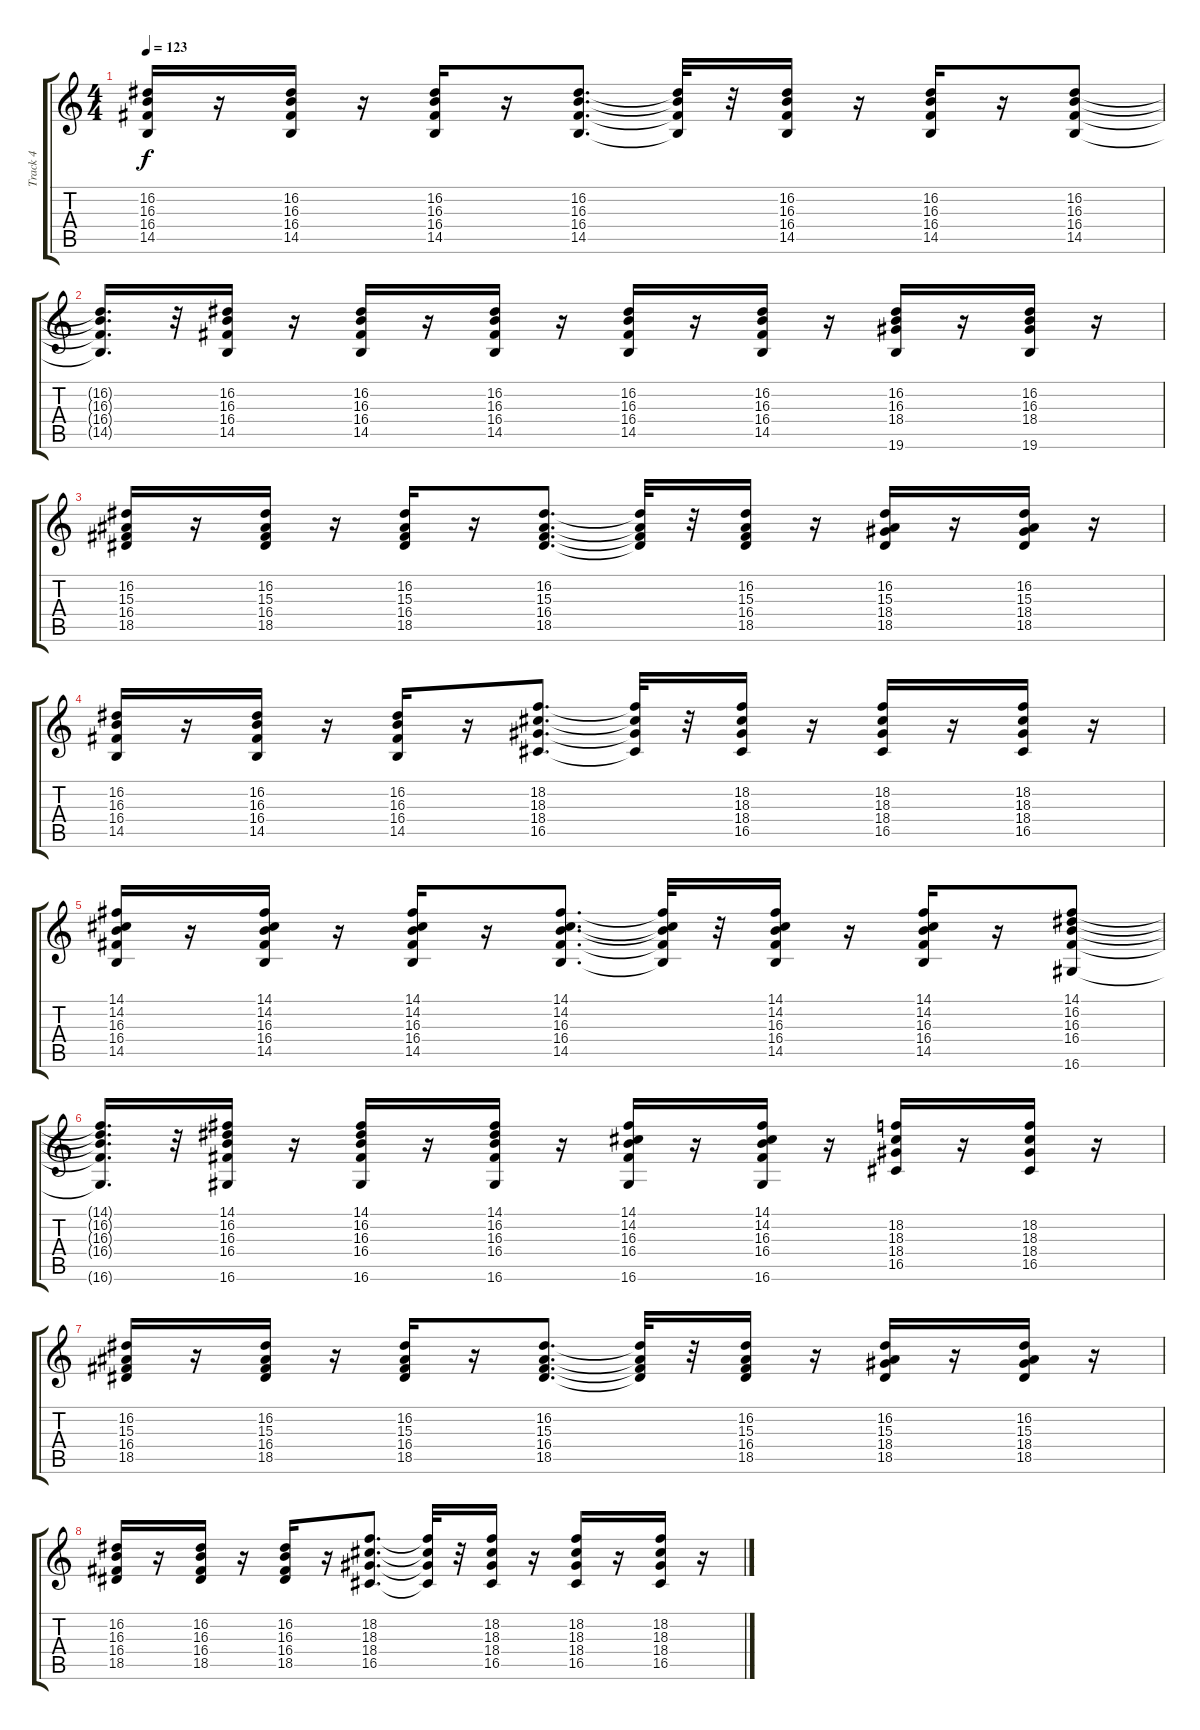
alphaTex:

\track ("Track 4" "Track 4") {instrument brasssection}
\staff {score tabs}
\tuning (E4 B3 G3 D3 A2 E2) {hide}
\ts (4 4)
\tempo 123
\clef g2
\ks c
(16.2 16.3 16.4 14.5).16{dy f} r.16 (16.2 16.3 16.4 14.5).16 r.16 (16.2 16.3 16.4 14.5).16 r.16 (16.2 16.3 16.4 14.5).8{d} (16.2{t} 16.3{t} 16.4{t} 14.5{t}).32 r.32 (16.2 16.3 16.4 14.5).16 r.16 (16.2 16.3 16.4 14.5).16 r.16 (16.2 16.3 16.4 14.5).8 |
(16.2{t} 16.3{t} 16.4{t} 14.5{t}).16{d} r.32 (16.2 16.3 16.4 14.5).16 r.16 (16.2 16.3 16.4 14.5).16 r.16 (16.2 16.3 16.4 14.5).16 r.16 (16.2 16.3 16.4 14.5).16 r.16 (16.2 16.3 16.4 14.5).16 r.16 (16.2 16.3 18.4 19.6).16 r.16 (16.2 16.3 18.4 19.6).16 r.16 |
(16.2 15.3 16.4 18.5).16 r.16 (16.2 15.3 16.4 18.5).16 r.16 (16.2 15.3 16.4 18.5).16 r.16 (16.2 15.3 16.4 18.5).8{d} (16.2{t} 15.3{t} 16.4{t} 18.5{t}).32 r.32 (16.2 15.3 16.4 18.5).16 r.16 (16.2 15.3 18.4 18.5).16 r.16 (16.2 15.3 18.4 18.5).16 r.16 |
(16.2 16.3 16.4 14.5).16 r.16 (16.2 16.3 16.4 14.5).16 r.16 (16.2 16.3 16.4 14.5).16 r.16 (18.2 18.3 18.4 16.5).8{d} (18.2{t} 18.3{t} 18.4{t} 16.5{t}).32 r.32 (18.2 18.3 18.4 16.5).16 r.16 (18.2 18.3 18.4 16.5).16 r.16 (18.2 18.3 18.4 16.5).16 r.16 |
(14.1 14.2 16.3 16.4 14.5).16 r.16 (14.1 14.2 16.3 16.4 14.5).16 r.16 (14.1 14.2 16.3 16.4 14.5).16 r.16 (14.1 14.2 16.3 16.4 14.5).8{d} (14.1{t} 14.2{t} 16.3{t} 16.4{t} 14.5{t}).32 r.32 (14.1 14.2 16.3 16.4 14.5).16 r.16 (14.1 14.2 16.3 16.4 14.5).16 r.16 (14.1 16.2 16.3 16.4 16.6).8 |
(14.1{t} 16.2{t} 16.3{t} 16.4{t} 16.6{t}).16{d} r.32 (14.1 16.2 16.3 16.4 16.6).16 r.16 (14.1 16.2 16.3 16.4 16.6).16 r.16 (14.1 16.2 16.3 16.4 16.6).16 r.16 (14.1 14.2 16.3 16.4 16.6).16 r.16 (14.1 14.2 16.3 16.4 16.6).16 r.16 (18.2 18.3 18.4 16.5).16 r.16 (18.2 18.3 18.4 16.5).16 r.16 |
(16.2 15.3 16.4 18.5).16 r.16 (16.2 15.3 16.4 18.5).16 r.16 (16.2 15.3 16.4 18.5).16 r.16 (16.2 15.3 16.4 18.5).8{d} (16.2{t} 15.3{t} 16.4{t} 18.5{t}).32 r.32 (16.2 15.3 16.4 18.5).16 r.16 (16.2 15.3 18.4 18.5).16 r.16 (16.2 15.3 18.4 18.5).16 r.16 |
(16.2 16.3 16.4 18.5).16 r.16 (16.2 16.3 16.4 18.5).16 r.16 (16.2 16.3 16.4 18.5).16 r.16 (18.2 18.3 18.4 16.5).8{d} (18.2{t} 18.3{t} 18.4{t} 16.5{t}).32 r.32 (18.2 18.3 18.4 16.5).16 r.16 (18.2 18.3 18.4 16.5).16 r.16 (18.2 18.3 18.4 16.5).16 r.16
